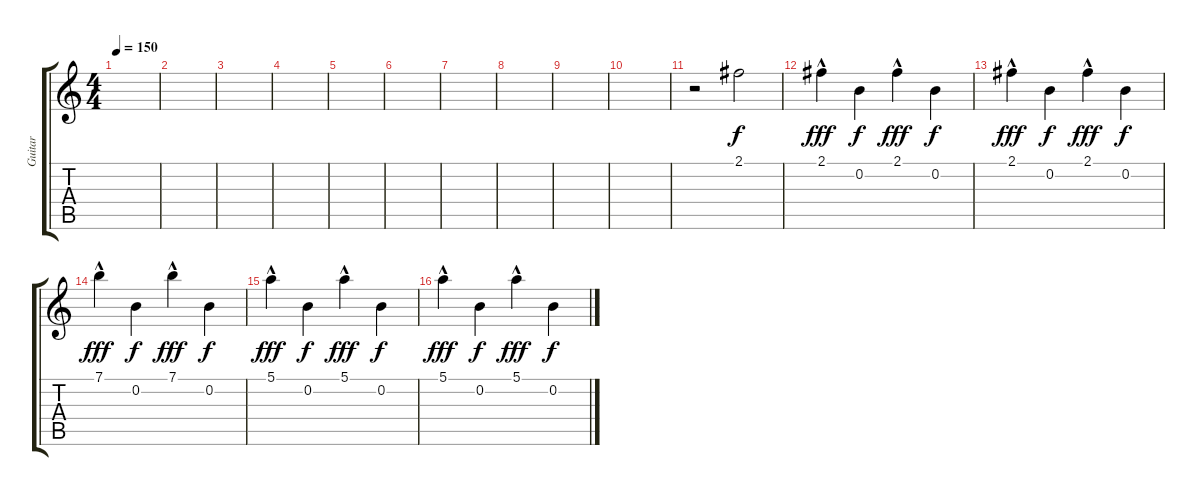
\track ("Guitar" "Guitar") {instrument electricguitarclean}
\staff {score tabs}
\tuning (E4 B3 G3 D3 A2 E2) {hide}
\ts (4 4)
\tempo 150
\clef g2
\ks c
|
|
|
|
|
|
|
|
|
|
r.2 2.1.2 |
2.1{hac}.4{dy fff} 0.2.4{dy f} 2.1{hac}.4{dy fff} 0.2.4{dy f} |
2.1{hac}.4{dy fff} 0.2.4{dy f} 2.1{hac}.4{dy fff} 0.2.4{dy f} |
7.1{hac}.4{dy fff} 0.2.4{dy f} 7.1{hac}.4{dy fff} 0.2.4{dy f} |
5.1{hac}.4{dy fff} 0.2.4{dy f} 5.1{hac}.4{dy fff} 0.2.4{dy f} |
5.1{hac}.4{dy fff} 0.2.4{dy f} 5.1{hac}.4{dy fff} 0.2.4{dy f}
